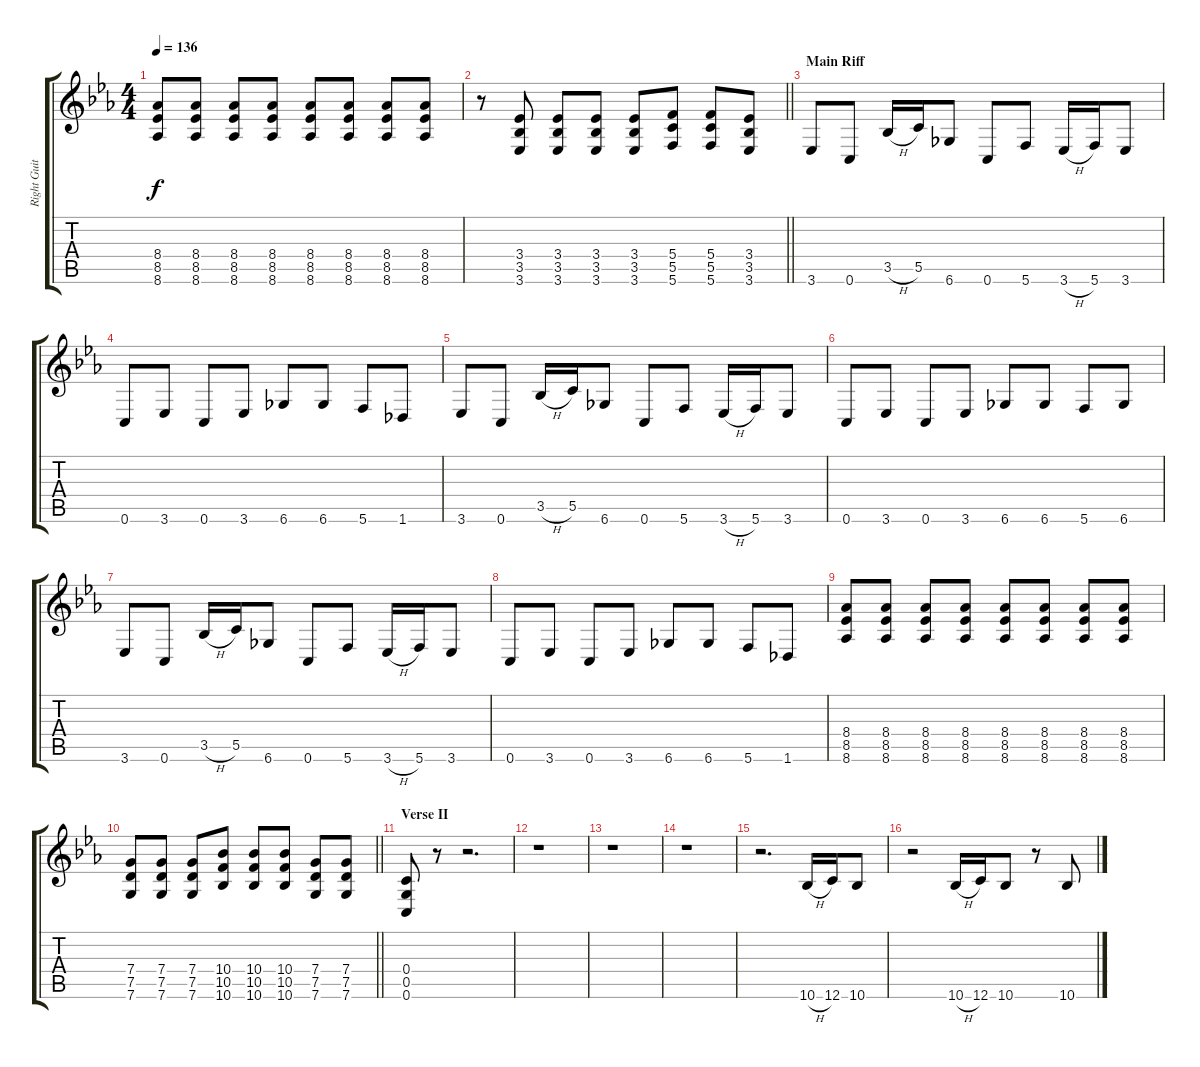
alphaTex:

\track ("Right Guitar" "Right Guit") {instrument distortionguitar}
\staff {score tabs}
\tuning (D4 A3 F3 C3 G2 C2) {hide}
\ts (4 4)
\tempo 136
\clef g2
\ks eb
(8.4 8.5 8.6).8{dy f} (8.4 8.5 8.6).8 (8.4 8.5 8.6).8 (8.4 8.5 8.6).8 (8.4 8.5 8.6).8 (8.4 8.5 8.6).8 (8.4 8.5 8.6).8 (8.4 8.5 8.6).8 |
\barLineRight lightlight
r.8 (3.4 3.5 3.6).8 (3.4 3.5 3.6).8 (3.4 3.5 3.6).8 (3.4 3.5 3.6).8 (5.4 5.5 5.6).8 (5.4 5.5 5.6).8 (3.4 3.5 3.6).8 |
\section ("" "Main Riff")
3.6.8 0.6.8 3.5{h}.16 5.5.16 6.6.8 0.6.8 5.6.8 3.6{h}.16 5.6.16 3.6.8 |
0.6.8 3.6.8 0.6.8 3.6.8 6.6.8 6.6.8 5.6.8 1.6.8 |
3.6.8 0.6.8 3.5{h}.16 5.5.16 6.6.8 0.6.8 5.6.8 3.6{h}.16 5.6.16 3.6.8 |
0.6.8 3.6.8 0.6.8 3.6.8 6.6.8 6.6.8 5.6.8 6.6.8 |
3.6.8 0.6.8 3.5{h}.16 5.5.16 6.6.8 0.6.8 5.6.8 3.6{h}.16 5.6.16 3.6.8 |
0.6.8 3.6.8 0.6.8 3.6.8 6.6.8 6.6.8 5.6.8 1.6.8 |
(8.4 8.5 8.6).8 (8.4 8.5 8.6).8 (8.4 8.5 8.6).8 (8.4 8.5 8.6).8 (8.4 8.5 8.6).8 (8.4 8.5 8.6).8 (8.4 8.5 8.6).8 (8.4 8.5 8.6).8 |
\barLineRight lightlight
(7.4 7.5 7.6).8 (7.4 7.5 7.6).8 (7.4 7.5 7.6).8 (10.4 10.5 10.6).8 (10.4 10.5 10.6).8 (10.4 10.5 10.6).8 (7.4 7.5 7.6).8 (7.4 7.5 7.6).8 |
\section ("" "Verse II")
(0.4 0.5 0.6).8 r.8 r.2{d} |
r.1 |
r.1 |
r.1 |
r.2{d} 10.6{h}.16 12.6.16 10.6.8 |
r.2 10.6{h}.16 12.6.16 10.6.8 r.8 10.6.8
